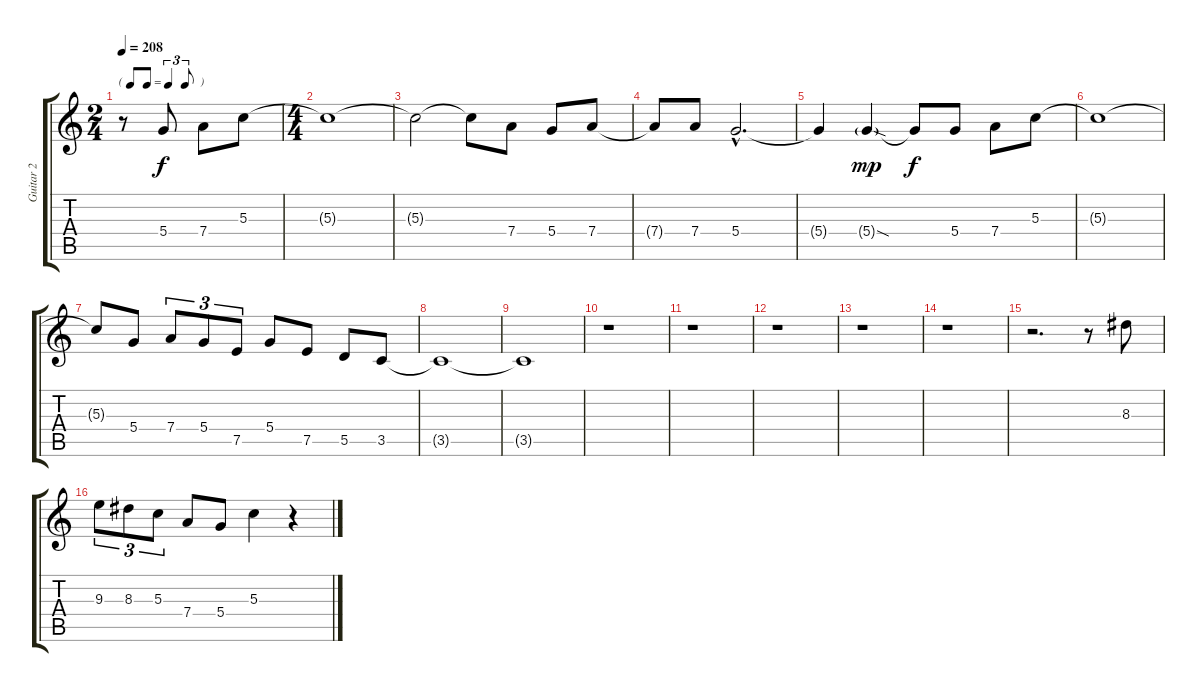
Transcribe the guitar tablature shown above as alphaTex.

\track ("Guitar 2" "Guitar 2") {instrument distortionguitar}
\staff {score tabs}
\tuning (E4 B3 G3 D3 A2 E2) {hide}
\ts (2 4)
\tf triplet8th
\tempo 208
\clef g2
\ks c
r.8{dy f instrument distortionguitar} 5.4.8 7.4.8 5.3.8 |
\ts (4 4)
5.3{t}.1 |
5.3{t}.2 5.3{t}.8 7.4.8 5.4.8 7.4.8 |
7.4{t}.8 7.4.8 5.4{hac}.2{d} |
5.4{t}.4 5.4{sod g}.4{dy mp} 5.4{t}.8{dy f} 5.4.8 7.4.8 5.3.8 |
5.3{t}.1 |
5.3{t}.8 5.4.8 7.4.8{tu (3 2)} 5.4.8{tu (3 2)} 7.5.8{tu (3 2)} 5.4.8 7.5.8 5.5.8 3.5.8 |
3.5{t}.1 |
3.5{t}.1 |
r.1 |
r.1 |
r.1 |
r.1 |
r.1 |
r.2{d} r.8 8.3.8 |
9.3.8{tu (3 2)} 8.3.8{tu (3 2)} 5.3.8{tu (3 2)} 7.4.8 5.4.8 5.3.4 r.4
